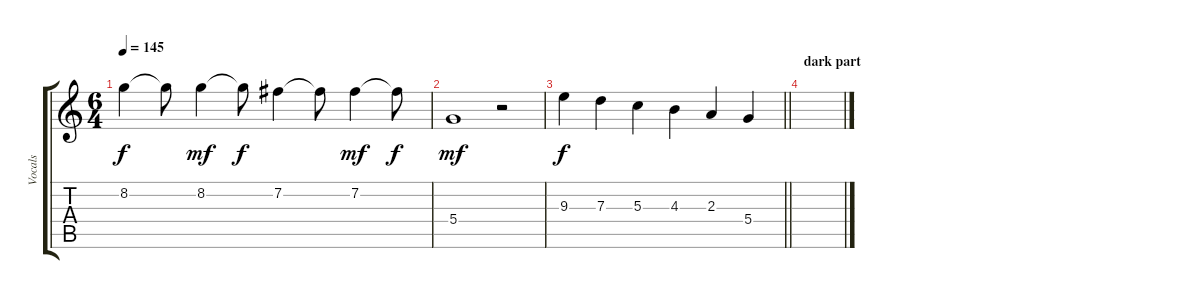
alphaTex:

\track ("Vocals" "Vocals") {instrument acousticguitarnylon}
\staff {score tabs}
\tuning (E4 B3 G3 D3 A2 E2) {hide}
\ts (6 4)
\tempo 145
\clef g2
\ks c
8.2.4{dy f} 8.2{t}.8 8.2.4{dy mf} 8.2{t}.8{dy f} 7.2.4 7.2{t}.8 7.2.4{dy mf} 7.2{t}.8{dy f} |
5.4.1{dy mf} r.2 |
\barLineRight lightlight
9.3.4{dy f} 7.3.4 5.3.4 4.3.4 2.3.4 5.4.4 |
\section ("" "dark part")
